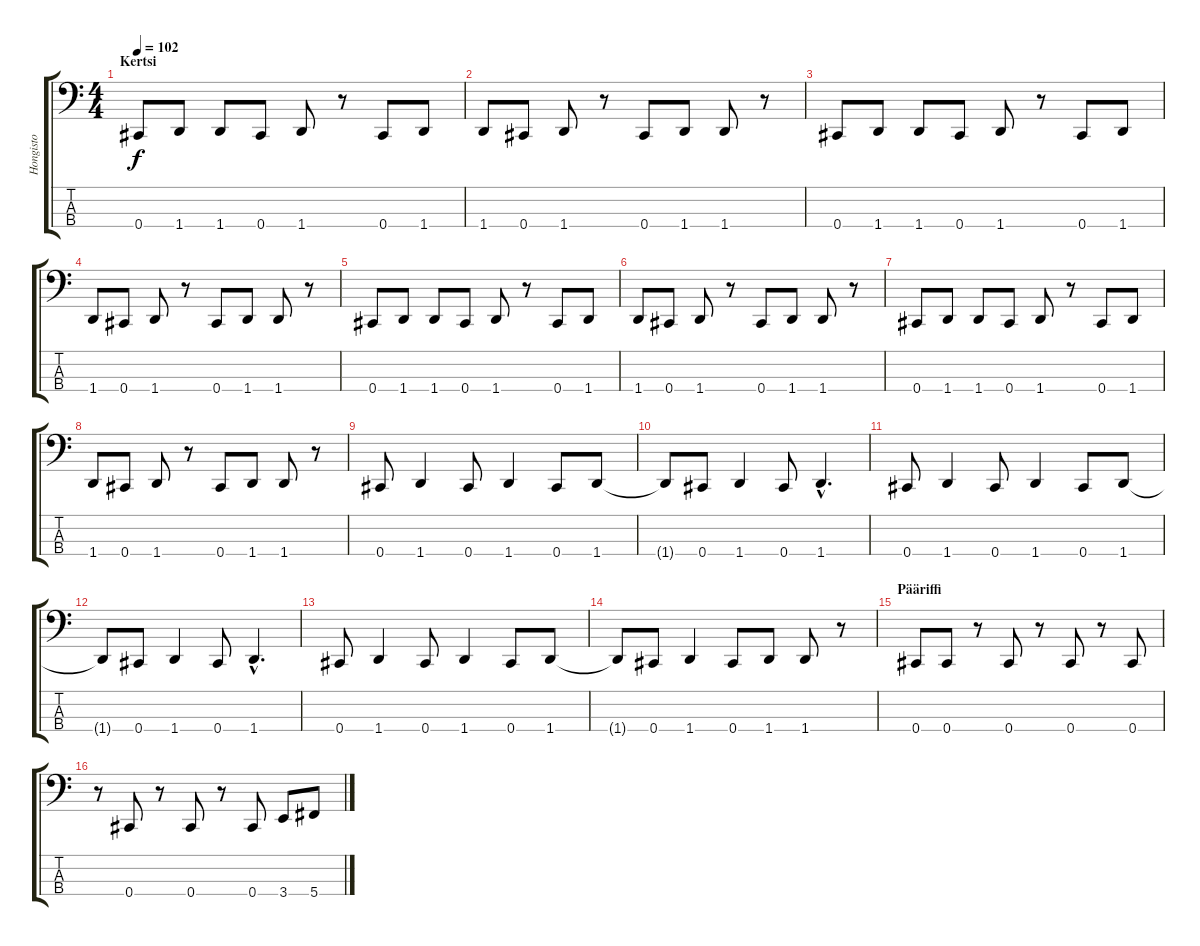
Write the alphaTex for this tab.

\track ("Hongisto" "Hongisto") {instrument electricbassfinger}
\staff {score tabs}
\tuning (Gb2 Db2 Ab1 Db1) {hide}
\ts (4 4)
\section ("" "Kertsi")
\tempo 102
\clef f4
\ks c
0.4.8{dy f} 1.4.8 1.4.8 0.4.8 1.4.8 r.8 0.4.8 1.4.8 |
1.4.8 0.4.8 1.4.8 r.8 0.4.8 1.4.8 1.4.8 r.8 |
0.4.8 1.4.8 1.4.8 0.4.8 1.4.8 r.8 0.4.8 1.4.8 |
1.4.8 0.4.8 1.4.8 r.8 0.4.8 1.4.8 1.4.8 r.8 |
0.4.8 1.4.8 1.4.8 0.4.8 1.4.8 r.8 0.4.8 1.4.8 |
1.4.8 0.4.8 1.4.8 r.8 0.4.8 1.4.8 1.4.8 r.8 |
0.4.8 1.4.8 1.4.8 0.4.8 1.4.8 r.8 0.4.8 1.4.8 |
1.4.8 0.4.8 1.4.8 r.8 0.4.8 1.4.8 1.4.8 r.8 |
0.4.8 1.4.4 0.4.8 1.4.4 0.4.8 1.4.8 |
1.4{t}.8 0.4.8 1.4.4 0.4.8 1.4{hac}.4{d} |
0.4.8 1.4.4 0.4.8 1.4.4 0.4.8 1.4.8 |
1.4{t}.8 0.4.8 1.4.4 0.4.8 1.4{hac}.4{d} |
0.4.8 1.4.4 0.4.8 1.4.4 0.4.8 1.4.8 |
1.4{t}.8 0.4.8 1.4.4 0.4.8 1.4.8 1.4.8 r.8 |
\section ("" "Pääriffi")
0.4.8 0.4.8 r.8 0.4.8 r.8 0.4.8 r.8 0.4.8 |
r.8 0.4.8 r.8 0.4.8 r.8 0.4.8 3.4.8 5.4.8
